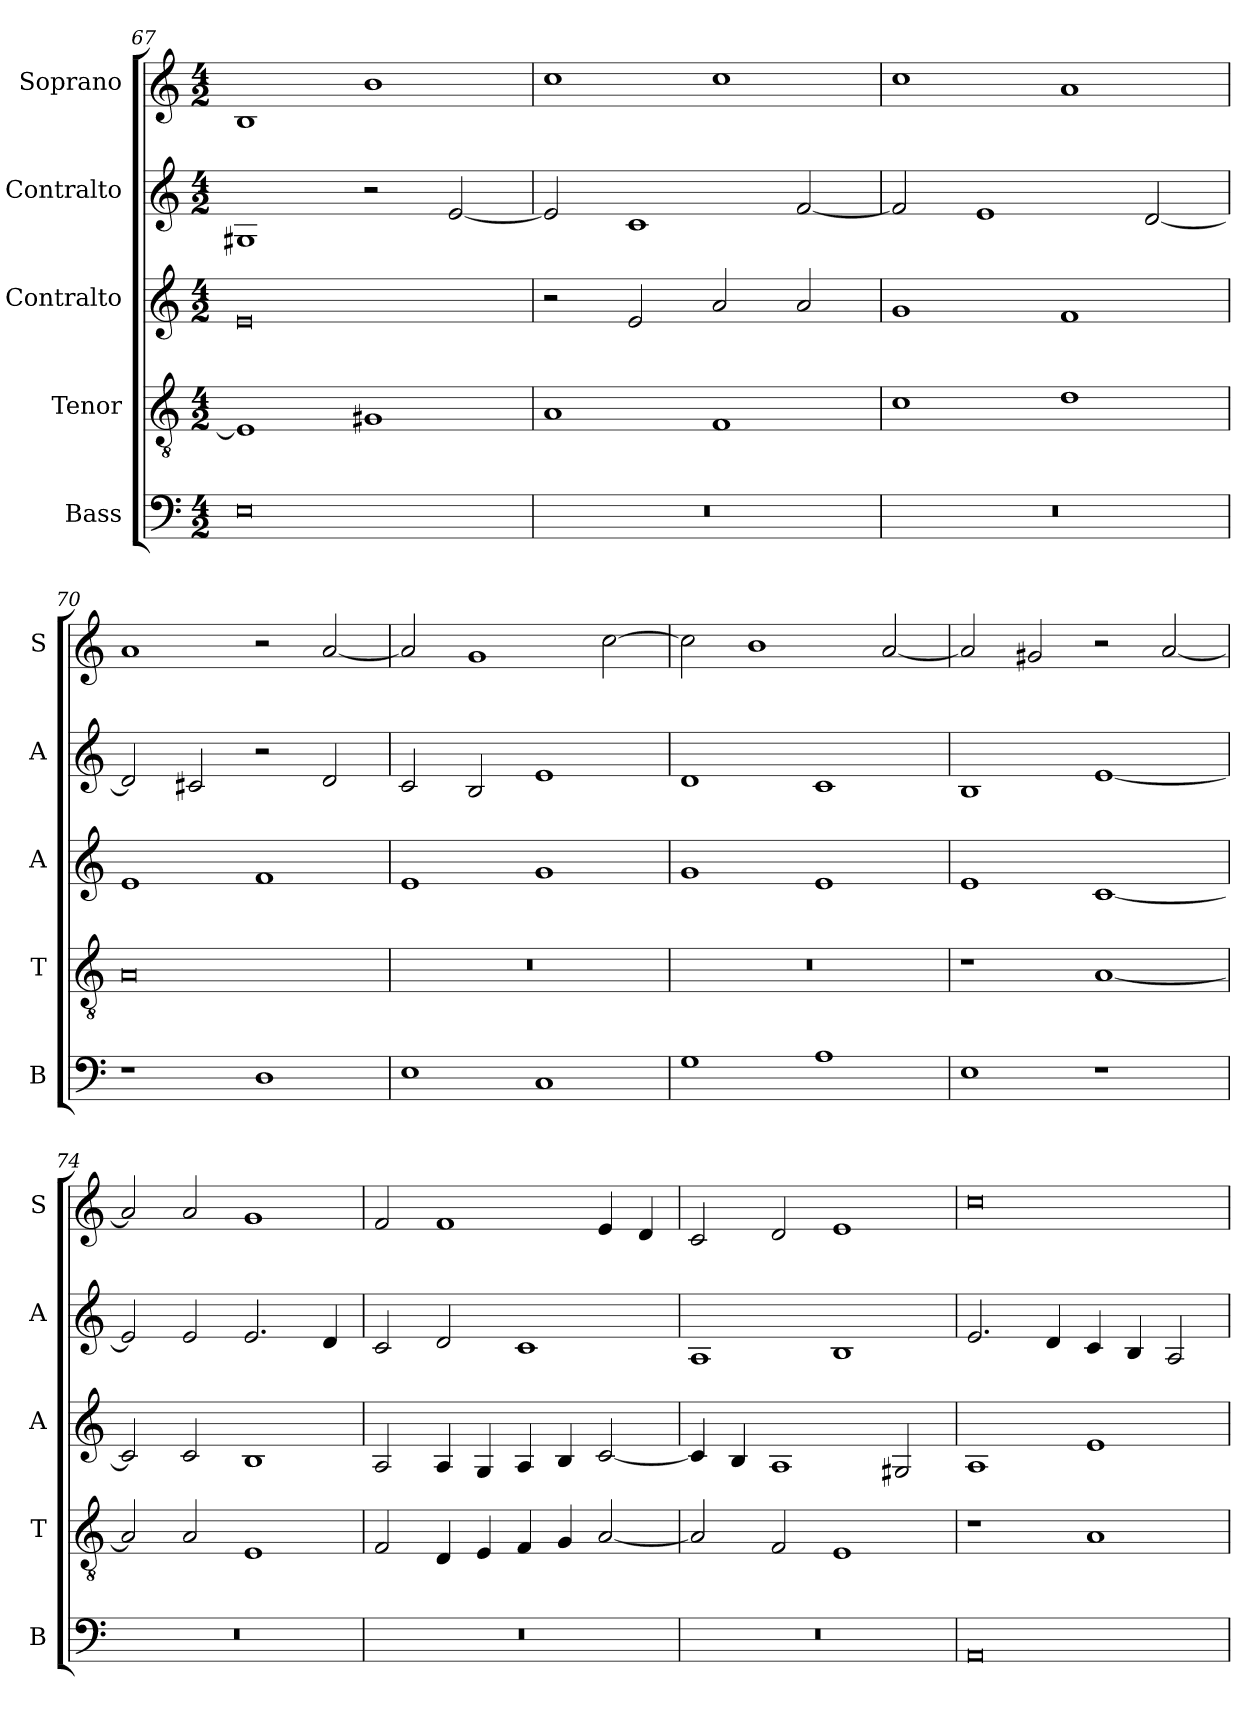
**kern	**kern	**kern	**kern	**kern
*part5	*part4	*part3	*part2	*part1
*staff5	*staff4	*staff3	*staff2	*staff1
*I"Bass	*I"Tenor	*I"Contralto	*I"Contralto	*I"Soprano
*I'B	*I'T	*I'A	*I'A	*I'S
*clefF4	*clefGv2	*clefG2	*clefG2	*clefG2
*k[]	*k[]	*k[]	*k[]	*k[]
*E:phr	*E:phr	*E:phr	*E:phr	*E:phr
*M4/2	*M4/2	*M4/2	*M4/2	*M4/2
=67	=67	=67	=67	=67
0E	1E]	0e	1G#X	1B
.	1G#X	.	2r	1b
.	.	.	[2e	.
=68	=68	=68	=68	=68
0r	1A	2r	2e]	1cc
.	.	2e	1c	.
.	1F	2a	.	1cc
.	.	2a	[2f	.
=69	=69	=69	=69	=69
0r	1c	1g	2f]	1cc
.	.	.	1e	.
.	1d	1f	.	1a
.	.	.	[2d	.
=70	=70	=70	=70	=70
1r	0A	1e	2d]	1a
.	.	.	2c#X	.
1D	.	1f	2r	2r
.	.	.	2d	[2a
=71	=71	=71	=71	=71
1E	0r	1e	2c	2a]
.	.	.	2B	1g
1C	.	1g	1e	.
.	.	.	.	[2cc
=72	=72	=72	=72	=72
1G	0r	1g	1d	2cc]
.	.	.	.	1b
1A	.	1e	1c	.
.	.	.	.	[2a
=73	=73	=73	=73	=73
1E	1r	1e	1B	2a]
.	.	.	.	2g#X
1r	[1A	[1c	[1e	2r
.	.	.	.	[2a
=74	=74	=74	=74	=74
0r	2A]	2c]	2e]	2a]
.	2A	2c	2e	2a
.	1E	1B	2.e	1g
.	.	.	4d	.
=75	=75	=75	=75	=75
0r	2F	2A	2c	2f
.	4D	4A	2d	1f
.	4E	4G	.	.
.	4F	4A	1c	.
.	4G	4B	.	.
.	[2A	[2c	.	4e
.	.	.	.	4d
=76	=76	=76	=76	=76
0r	2A]	4c]	1A	2c
.	.	4B	.	.
.	2F	1A	.	2d
.	1E	.	1B	1e
.	.	2G#X	.	.
=77	=77	=77	=77	=77
0AA	1r	1A	2.e	0cc
.	.	.	4d	.
.	1A	1e	4c	.
.	.	.	4B	.
.	.	.	2A	.
=	=	=	=	=
*-	*-	*-	*-	*-
